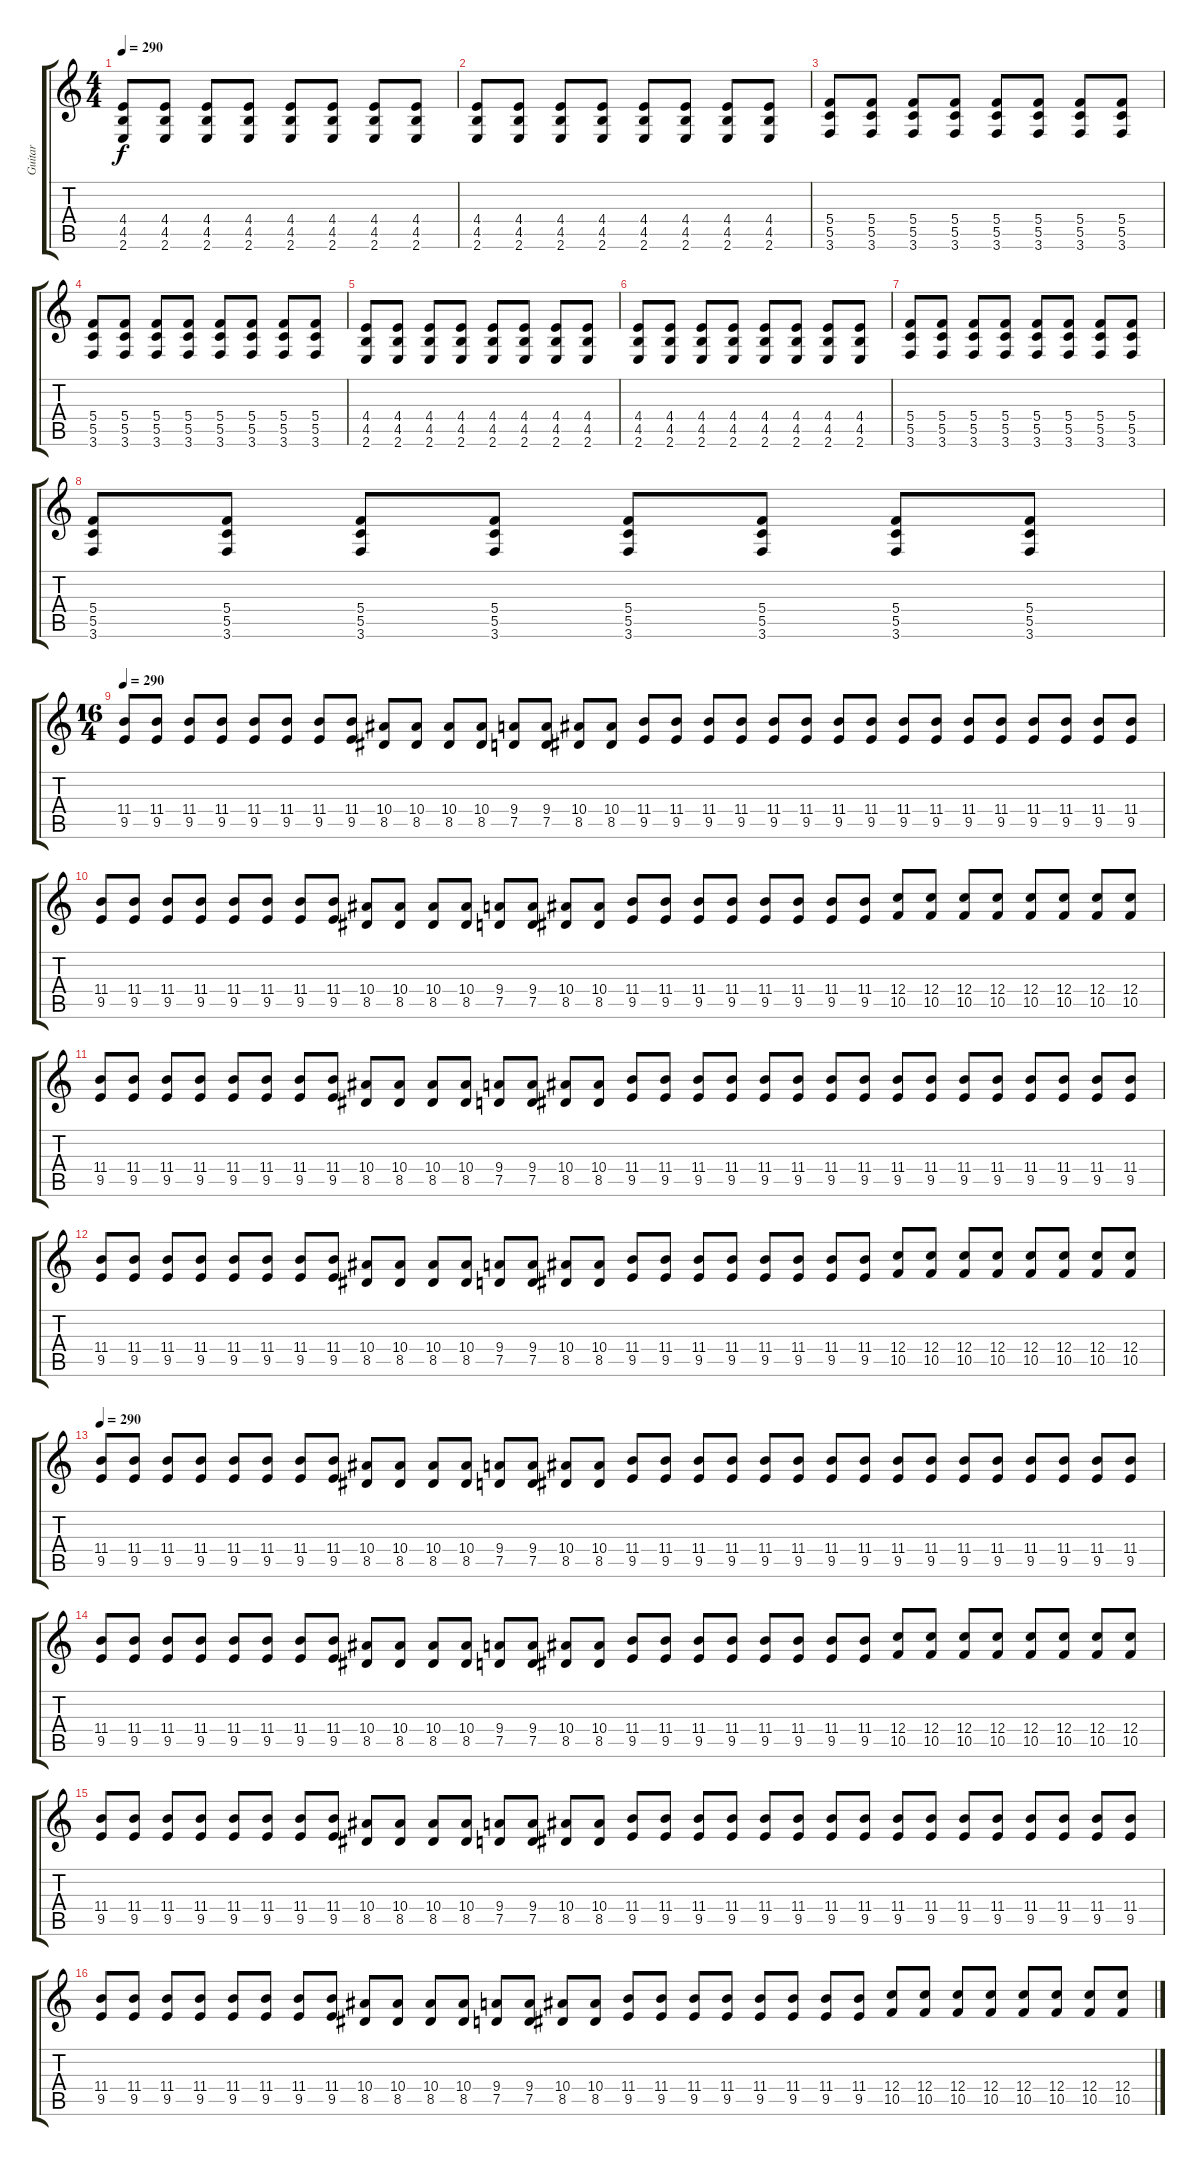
\track ("Guitar" "Guitar") {instrument distortionguitar}
\staff {score tabs}
\tuning (D4 A3 F3 C3 G2 D2) {hide}
\ts (4 4)
\tempo 290
\clef g2
\ks c
(4.4 4.5 2.6).8{dy f} (4.4 4.5 2.6).8 (4.4 4.5 2.6).8 (4.4 4.5 2.6).8 (4.4 4.5 2.6).8 (4.4 4.5 2.6).8 (4.4 4.5 2.6).8 (4.4 4.5 2.6).8 |
(4.4 4.5 2.6).8 (4.4 4.5 2.6).8 (4.4 4.5 2.6).8 (4.4 4.5 2.6).8 (4.4 4.5 2.6).8 (4.4 4.5 2.6).8 (4.4 4.5 2.6).8 (4.4 4.5 2.6).8 |
(5.4 5.5 3.6).8 (5.4 5.5 3.6).8 (5.4 5.5 3.6).8 (5.4 5.5 3.6).8 (5.4 5.5 3.6).8 (5.4 5.5 3.6).8 (5.4 5.5 3.6).8 (5.4 5.5 3.6).8 |
(5.4 5.5 3.6).8 (5.4 5.5 3.6).8 (5.4 5.5 3.6).8 (5.4 5.5 3.6).8 (5.4 5.5 3.6).8 (5.4 5.5 3.6).8 (5.4 5.5 3.6).8 (5.4 5.5 3.6).8 |
(4.4 4.5 2.6).8 (4.4 4.5 2.6).8 (4.4 4.5 2.6).8 (4.4 4.5 2.6).8 (4.4 4.5 2.6).8 (4.4 4.5 2.6).8 (4.4 4.5 2.6).8 (4.4 4.5 2.6).8 |
(4.4 4.5 2.6).8 (4.4 4.5 2.6).8 (4.4 4.5 2.6).8 (4.4 4.5 2.6).8 (4.4 4.5 2.6).8 (4.4 4.5 2.6).8 (4.4 4.5 2.6).8 (4.4 4.5 2.6).8 |
(5.4 5.5 3.6).8 (5.4 5.5 3.6).8 (5.4 5.5 3.6).8 (5.4 5.5 3.6).8 (5.4 5.5 3.6).8 (5.4 5.5 3.6).8 (5.4 5.5 3.6).8 (5.4 5.5 3.6).8 |
(5.4 5.5 3.6).8 (5.4 5.5 3.6).8 (5.4 5.5 3.6).8 (5.4 5.5 3.6).8 (5.4 5.5 3.6).8 (5.4 5.5 3.6).8 (5.4 5.5 3.6).8 (5.4 5.5 3.6).8 |
\ts (16 4)
\tempo 290
(11.4 9.5).8 (11.4 9.5).8 (11.4 9.5).8 (11.4 9.5).8 (11.4 9.5).8 (11.4 9.5).8 (11.4 9.5).8 (11.4 9.5).8 (10.4 8.5).8 (10.4 8.5).8 (10.4 8.5).8 (10.4 8.5).8 (9.4 7.5).8 (9.4 7.5).8 (10.4 8.5).8 (10.4 8.5).8 (11.4 9.5).8 (11.4 9.5).8 (11.4 9.5).8 (11.4 9.5).8 (11.4 9.5).8 (11.4 9.5).8 (11.4 9.5).8 (11.4 9.5).8 (11.4 9.5).8 (11.4 9.5).8 (11.4 9.5).8 (11.4 9.5).8 (11.4 9.5).8 (11.4 9.5).8 (11.4 9.5).8 (11.4 9.5).8 |
(11.4 9.5).8 (11.4 9.5).8 (11.4 9.5).8 (11.4 9.5).8 (11.4 9.5).8 (11.4 9.5).8 (11.4 9.5).8 (11.4 9.5).8 (10.4 8.5).8 (10.4 8.5).8 (10.4 8.5).8 (10.4 8.5).8 (9.4 7.5).8 (9.4 7.5).8 (10.4 8.5).8 (10.4 8.5).8 (11.4 9.5).8 (11.4 9.5).8 (11.4 9.5).8 (11.4 9.5).8 (11.4 9.5).8 (11.4 9.5).8 (11.4 9.5).8 (11.4 9.5).8 (12.4 10.5).8 (12.4 10.5).8 (12.4 10.5).8 (12.4 10.5).8 (12.4 10.5).8 (12.4 10.5).8 (12.4 10.5).8 (12.4 10.5).8 |
(11.4 9.5).8 (11.4 9.5).8 (11.4 9.5).8 (11.4 9.5).8 (11.4 9.5).8 (11.4 9.5).8 (11.4 9.5).8 (11.4 9.5).8 (10.4 8.5).8 (10.4 8.5).8 (10.4 8.5).8 (10.4 8.5).8 (9.4 7.5).8 (9.4 7.5).8 (10.4 8.5).8 (10.4 8.5).8 (11.4 9.5).8 (11.4 9.5).8 (11.4 9.5).8 (11.4 9.5).8 (11.4 9.5).8 (11.4 9.5).8 (11.4 9.5).8 (11.4 9.5).8 (11.4 9.5).8 (11.4 9.5).8 (11.4 9.5).8 (11.4 9.5).8 (11.4 9.5).8 (11.4 9.5).8 (11.4 9.5).8 (11.4 9.5).8 |
(11.4 9.5).8 (11.4 9.5).8 (11.4 9.5).8 (11.4 9.5).8 (11.4 9.5).8 (11.4 9.5).8 (11.4 9.5).8 (11.4 9.5).8 (10.4 8.5).8 (10.4 8.5).8 (10.4 8.5).8 (10.4 8.5).8 (9.4 7.5).8 (9.4 7.5).8 (10.4 8.5).8 (10.4 8.5).8 (11.4 9.5).8 (11.4 9.5).8 (11.4 9.5).8 (11.4 9.5).8 (11.4 9.5).8 (11.4 9.5).8 (11.4 9.5).8 (11.4 9.5).8 (12.4 10.5).8 (12.4 10.5).8 (12.4 10.5).8 (12.4 10.5).8 (12.4 10.5).8 (12.4 10.5).8 (12.4 10.5).8 (12.4 10.5).8 |
\tempo 290
(11.4 9.5).8 (11.4 9.5).8 (11.4 9.5).8 (11.4 9.5).8 (11.4 9.5).8 (11.4 9.5).8 (11.4 9.5).8 (11.4 9.5).8 (10.4 8.5).8 (10.4 8.5).8 (10.4 8.5).8 (10.4 8.5).8 (9.4 7.5).8 (9.4 7.5).8 (10.4 8.5).8 (10.4 8.5).8 (11.4 9.5).8 (11.4 9.5).8 (11.4 9.5).8 (11.4 9.5).8 (11.4 9.5).8 (11.4 9.5).8 (11.4 9.5).8 (11.4 9.5).8 (11.4 9.5).8 (11.4 9.5).8 (11.4 9.5).8 (11.4 9.5).8 (11.4 9.5).8 (11.4 9.5).8 (11.4 9.5).8 (11.4 9.5).8 |
(11.4 9.5).8 (11.4 9.5).8 (11.4 9.5).8 (11.4 9.5).8 (11.4 9.5).8 (11.4 9.5).8 (11.4 9.5).8 (11.4 9.5).8 (10.4 8.5).8 (10.4 8.5).8 (10.4 8.5).8 (10.4 8.5).8 (9.4 7.5).8 (9.4 7.5).8 (10.4 8.5).8 (10.4 8.5).8 (11.4 9.5).8 (11.4 9.5).8 (11.4 9.5).8 (11.4 9.5).8 (11.4 9.5).8 (11.4 9.5).8 (11.4 9.5).8 (11.4 9.5).8 (12.4 10.5).8 (12.4 10.5).8 (12.4 10.5).8 (12.4 10.5).8 (12.4 10.5).8 (12.4 10.5).8 (12.4 10.5).8 (12.4 10.5).8 |
(11.4 9.5).8 (11.4 9.5).8 (11.4 9.5).8 (11.4 9.5).8 (11.4 9.5).8 (11.4 9.5).8 (11.4 9.5).8 (11.4 9.5).8 (10.4 8.5).8 (10.4 8.5).8 (10.4 8.5).8 (10.4 8.5).8 (9.4 7.5).8 (9.4 7.5).8 (10.4 8.5).8 (10.4 8.5).8 (11.4 9.5).8 (11.4 9.5).8 (11.4 9.5).8 (11.4 9.5).8 (11.4 9.5).8 (11.4 9.5).8 (11.4 9.5).8 (11.4 9.5).8 (11.4 9.5).8 (11.4 9.5).8 (11.4 9.5).8 (11.4 9.5).8 (11.4 9.5).8 (11.4 9.5).8 (11.4 9.5).8 (11.4 9.5).8 |
(11.4 9.5).8 (11.4 9.5).8 (11.4 9.5).8 (11.4 9.5).8 (11.4 9.5).8 (11.4 9.5).8 (11.4 9.5).8 (11.4 9.5).8 (10.4 8.5).8 (10.4 8.5).8 (10.4 8.5).8 (10.4 8.5).8 (9.4 7.5).8 (9.4 7.5).8 (10.4 8.5).8 (10.4 8.5).8 (11.4 9.5).8 (11.4 9.5).8 (11.4 9.5).8 (11.4 9.5).8 (11.4 9.5).8 (11.4 9.5).8 (11.4 9.5).8 (11.4 9.5).8 (12.4 10.5).8 (12.4 10.5).8 (12.4 10.5).8 (12.4 10.5).8 (12.4 10.5).8 (12.4 10.5).8 (12.4 10.5).8 (12.4 10.5).8
